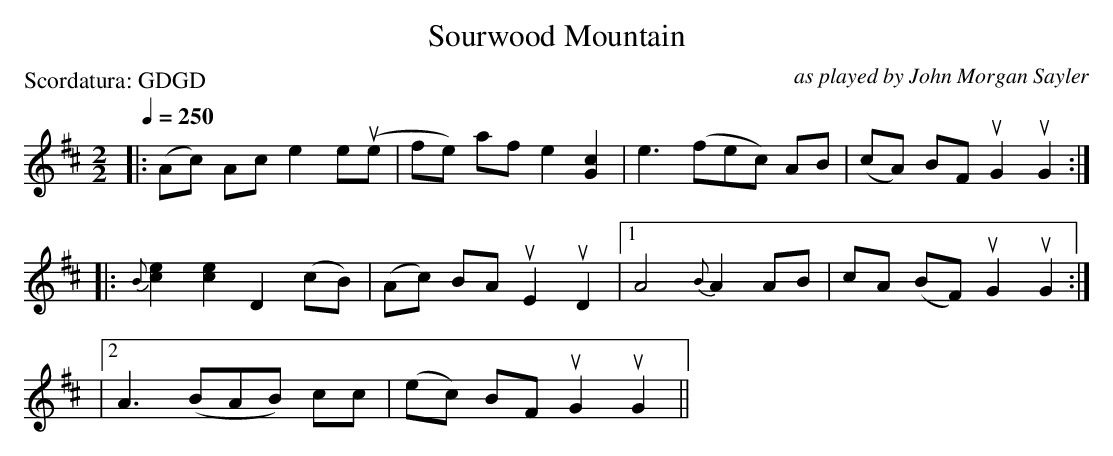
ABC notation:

X:1
T:Sourwood Mountain
C:as played by John Morgan Sayler
M:2/2
L:1/8
Q:1/4=250
P:Scordatura: GDGD
K:G lydian
|: (Ac) Ac e2 e(ue | fe) af e2 [c2G2]| e3 (fec) AB | (cA) BF uG2 uG2 :|
|: {B}[c2e2][c2e2]D2(cB) | (Ac) BA uE2uD2 |1 A4 {B}A2 AB | cA (BF) uG2 uG2 :|
|2 A3 (BAB) cc | (ec) BF  uG2 uG2 ||
